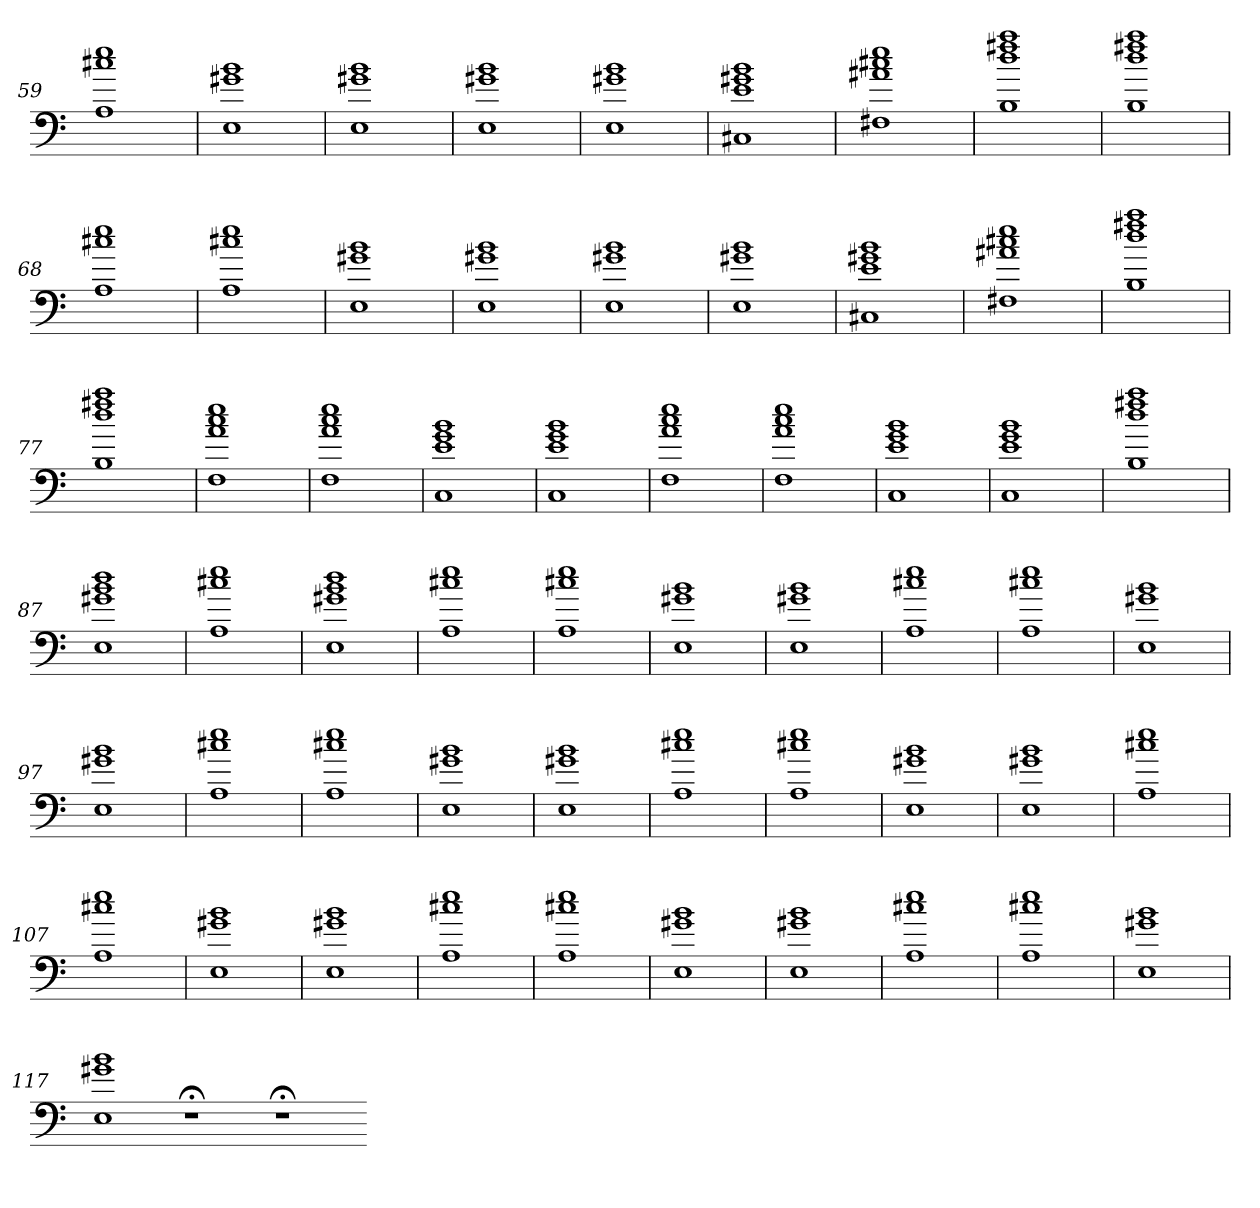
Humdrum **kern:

**kern
*part1
*staff1
=59
1A 1cc#X 1ee
=60
1E 1g#X 1b
=61
1E 1g#X 1b
=62
1E 1g#X 1b
=63
1E 1g#X 1b
=64
1C#X 1e 1g#X 1b
=65
1F#X 1a#X 1cc#X 1ee
=66
1B 1dd 1ff#X 1aa
=67
1B 1dd 1ff#X 1aa
=68
1A 1cc#X 1ee
=69
1A 1cc#X 1ee
=70
1E 1g#X 1b
=71
1E 1g#X 1b
=72
1E 1g#X 1b
=73
1E 1g#X 1b
=74
1C#X 1e 1g#X 1b
=75
1F#X 1a#X 1cc#X 1ee
=76
1B 1dd 1ff#X 1aa
=77
1B 1dd 1ff#X 1aa
=78
1F 1a 1cc 1ee
=79
1F 1a 1cc 1ee
=80
1C 1e 1g 1b
=81
1C 1e 1g 1b
=82
1F 1a 1cc 1ee
=83
1F 1a 1cc 1ee
=84
1C 1e 1g 1b
=85
1C 1e 1g 1b
=86
1B 1dd 1ff#X 1aa
=87
1E 1g#X 1b 1dd
=88
1A 1cc#X 1ee
=89
1E 1g#X 1b 1dd
=90
1A 1cc#X 1ee
=91
1A 1cc#X 1ee
=92
1E 1g#X 1b
=93
1E 1g#X 1b
=94
1A 1cc#X 1ee
=95
1A 1cc#X 1ee
=96
1E 1g#X 1b
=97
1E 1g#X 1b
=98
1A 1cc#X 1ee
=99
1A 1cc#X 1ee
=100
1E 1g#X 1b
=101
1E 1g#X 1b
=102
1A 1cc#X 1ee
=103
1A 1cc#X 1ee
=104
1E 1g#X 1b
=105
1E 1g#X 1b
=106
1A 1cc#X 1ee
=107
1A 1cc#X 1ee
=108
1E 1g#X 1b
=109
1E 1g#X 1b
=110
1A 1cc#X 1ee
=111
1A 1cc#X 1ee
=112
1E 1g#X 1b
=113
1E 1g#X 1b
=114
1A 1cc#X 1ee
=115
1A 1cc#X 1ee
=116
1E 1g#X 1b
=117
1E 1g#X 1b
1r;<
1r;<
=-
*-
